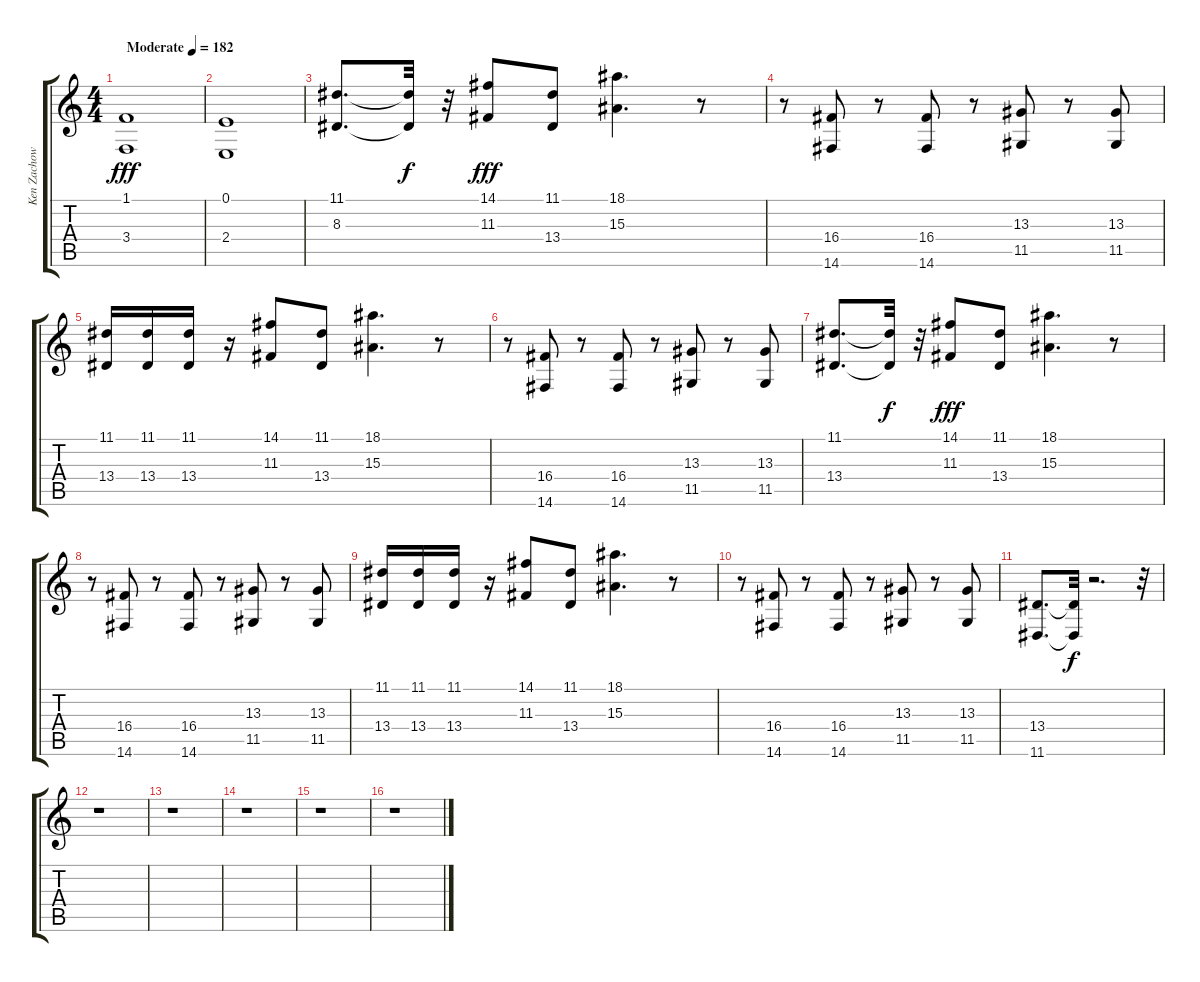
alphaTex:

\track ("Ken Zachow" "Ken Zachow") {instrument trumpet}
\staff {score tabs}
\tuning (E4 B3 G3 D3 A2 E2) {hide}
\ts (4 4)
\tempo (182 "Moderate")
\clef g2
\ks c
(1.1 3.4).1{dy fff instrument trumpet} |
(0.1 2.4).1 |
(11.1 8.3).8{d} (11.1{t} 8.3{t}).32{dy f} r.32 (14.1 11.3).8{dy fff} (11.1 13.4).8 (18.1 15.3).4{d} r.8 |
r.8 (16.4 14.6).8 r.8 (16.4 14.6).8 r.8 (13.3 11.5).8 r.8 (13.3 11.5).8 |
(11.1 13.4).16 (11.1 13.4).16 (11.1 13.4).16 r.16 (14.1 11.3).8 (11.1 13.4).8 (18.1 15.3).4{d} r.8 |
r.8 (16.4 14.6).8 r.8 (16.4 14.6).8 r.8 (13.3 11.5).8 r.8 (13.3 11.5).8 |
(11.1 13.4).8{d} (11.1{t} 13.4{t}).32{dy f} r.32 (14.1 11.3).8{dy fff} (11.1 13.4).8 (18.1 15.3).4{d} r.8 |
r.8 (16.4 14.6).8 r.8 (16.4 14.6).8 r.8 (13.3 11.5).8 r.8 (13.3 11.5).8 |
(11.1 13.4).16 (11.1 13.4).16 (11.1 13.4).16 r.16 (14.1 11.3).8 (11.1 13.4).8 (18.1 15.3).4{d} r.8 |
r.8 (16.4 14.6).8 r.8 (16.4 14.6).8 r.8 (13.3 11.5).8 r.8 (13.3 11.5).8 |
(13.4 11.6).8{d} (13.4{t} 11.6{t}).32{dy f} r.2{d} r.32 |
r.1 |
r.1 |
r.1 |
r.1 |
r.1
